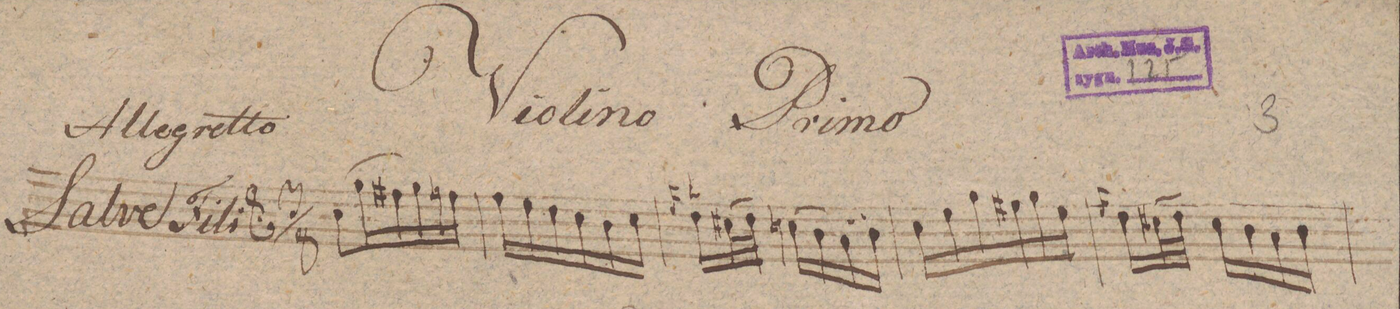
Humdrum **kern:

**kern	**dynam
*I"Violino Primo	*
*clefG2	*
*k[]	*
*M3/8	*
(8b\L	.
16gg\L	.
16ff#X\	.
16gg\)	.
16ffn\JJ	.
=2	=2
16ff\LL	.
16ee\	.
16dd\	.
16cc\	.
16b\	.
16cc\JJ	.
=3	=3
16qqee/	.
16dd\LL	.
(32cc#X\L	.
32dd\JJJ)	.
(16ccn\LL	.
16b\)	.
16a'\	.
16b'\JJ	.
=4	=4
16cc\LL	.
16ee\	.
16gg\	.
16ff#X\	.
16gg\	.
16ee\JJ	.
=5	=5
16qqee/	.
16dd\LL	.
(32cc#X\L	.
32dd\JJJ)	.
16cc#\LL	.
16b\	.
16a\	.
16b\JJ	.
=6	=6
*-	*-
